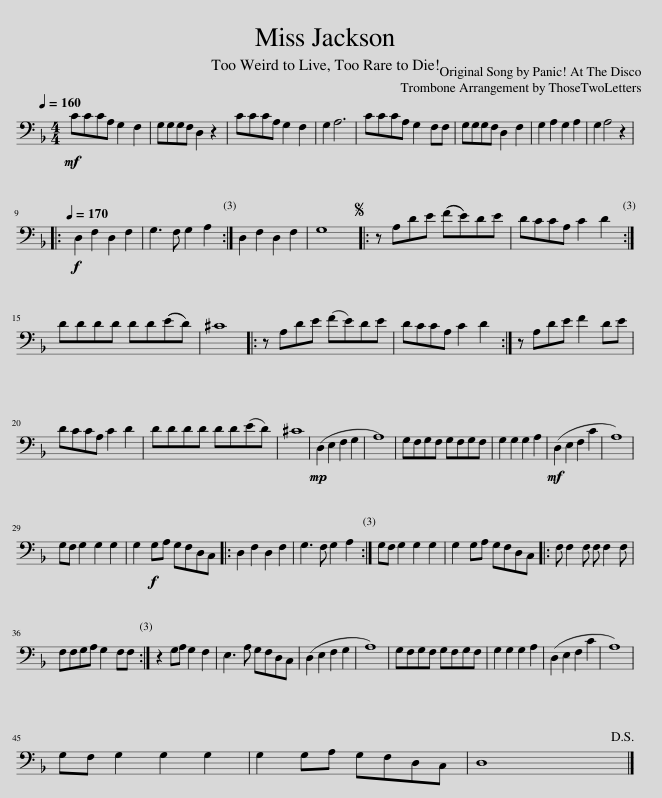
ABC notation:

X:1
L:1/8
Q:1/4=160
M:4/4
I:linebreak $
K:F
V:1 bass
V:1
!mf! CCCA, G,2 F,2 | G,G,G,F, D,2 z2 | CCCA, G,2 F,2 | G,2 A,6 | CCCA, G,2 F,F, | %5
 G,G,G,F, D,2 F,2 | G,2 A,2 G,2 A,2 | G,2 A,4 z2 |:$[Q:1/4=170]!f! D,2 F,2 D,2 F,2 | G,3 F, G,2 A,2 :| %10
 D,2 F,2 D,2 F,2 | G,8 |:S z A,DE ((FE))DE | DCCA, C2 D2 :|$ DDDD DD((ED)) | %15
 ^C8 |: z A,DE (FE)DE | DCCA, C2 D2 :| z A,DE F2 DE |$ DCCA, C2 D2 | %20
 DDDD DD(ED) | ^C8 |!mp! (D,2 E,2 F,2 G,2 | A,8) | G,F,G,F, G,F,G,F, | %25
 G,2 G,2 G,2 A,2 |!mf! (D,2 E,2 F,2 C2 | A,8) |$ G,F, G,2 G,2 G,2 | G,2!f! G,A, G,F,D,C, |: %30
 D,2 F,2 D,2 F,2 | G,3 F, G,2 A,2 :| G,F, G,2 G,2 G,2 | G,2 G,A, G,F,D,C, |: F, F,2 F, F, F,2 F, |$ %35
 F,F,G,A, G,2 F,F, :| z2 G,A, G,2 F,2 | E,3 A, G,F,D,C, | (D,2 E,2 F,2 G,2 | A,8) | %40
 G,F,G,F, G,F,G,F, | G,2 G,2 G,2 A,2 | (D,2 E,2 F,2 C2 | A,8) |$ G,F, G,2 G,2 G,2 | %45
 G,2 G,A, G,F,D,C, | D,8!D.S.! |] %47
